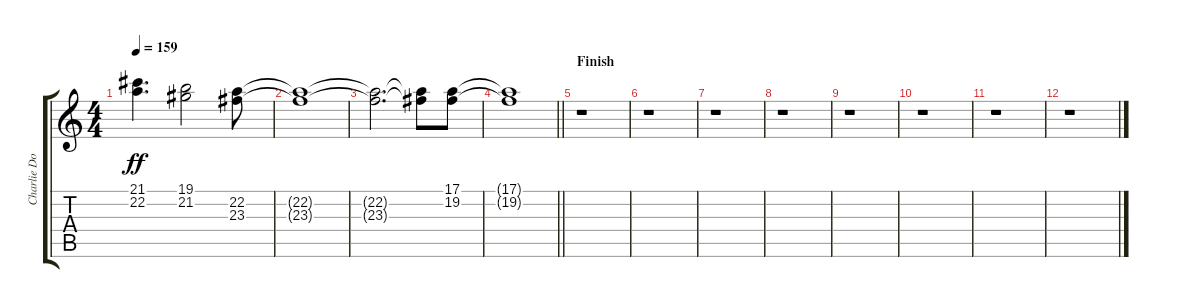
\track ("Charlie Dominici" "Charlie Do") {instrument altosax}
\staff {score tabs}
\tuning (E4 B3 G3 D3 A2 E2) {hide}
\ts (4 4)
\tempo 159
\clef g2
\ks c
(21.1{t} 22.2{t}).4{d dy ff} (19.1 21.2).2 (22.2 23.3).8 |
(22.2{t} 23.3{t}).1 |
(22.2{t} 23.3{t}).2{d} (22.2{t} 23.3{t}).8 (17.1 19.2).8 |
\barLineRight lightlight
(17.1{t} 19.2{t}).1 |
\section ("" "Finish")
r.1 |
r.1 |
r.1 |
r.1 |
r.1 |
r.1 |
r.1 |
r.1
